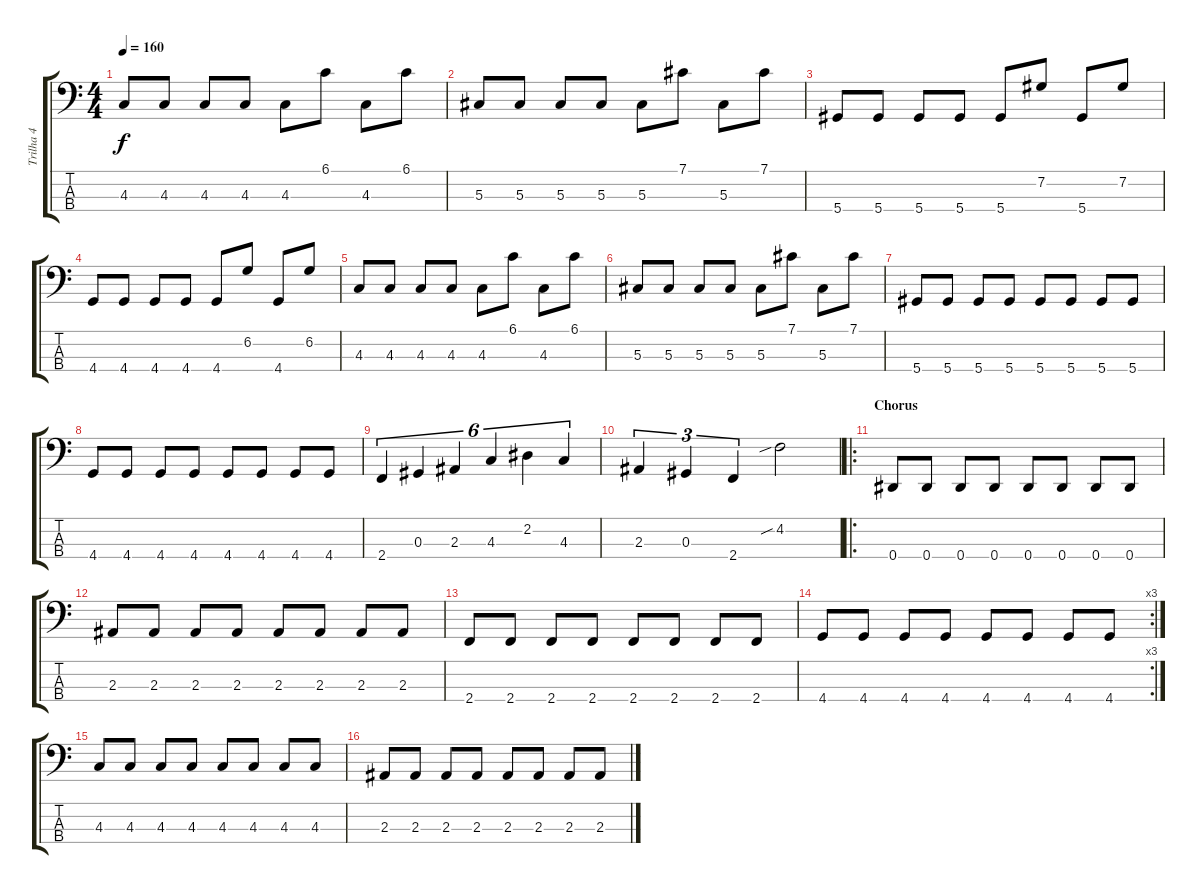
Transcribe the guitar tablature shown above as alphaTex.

\track ("Trilha 4" "Trilha 4") {instrument electricbassfinger}
\staff {score tabs}
\tuning (Gb2 Db2 Ab1 Eb1) {hide}
\ts (4 4)
\tempo 160
\clef f4
\ks c
4.3.8{dy f} 4.3.8 4.3.8 4.3.8 4.3.8 6.1.8 4.3.8 6.1.8 |
5.3.8 5.3.8 5.3.8 5.3.8 5.3.8 7.1.8 5.3.8 7.1.8 |
5.4.8 5.4.8 5.4.8 5.4.8 5.4.8 7.2.8 5.4.8 7.2.8 |
4.4.8 4.4.8 4.4.8 4.4.8 4.4.8 6.2.8 4.4.8 6.2.8 |
4.3.8 4.3.8 4.3.8 4.3.8 4.3.8 6.1.8 4.3.8 6.1.8 |
5.3.8 5.3.8 5.3.8 5.3.8 5.3.8 7.1.8 5.3.8 7.1.8 |
5.4.8 5.4.8 5.4.8 5.4.8 5.4.8 5.4.8 5.4.8 5.4.8 |
4.4.8 4.4.8 4.4.8 4.4.8 4.4.8 4.4.8 4.4.8 4.4.8 |
2.4.4{tu (6 4)} 0.3.4{tu (6 4)} 2.3.4{tu (6 4)} 4.3.4{tu (6 4)} 2.2.4{tu (6 4)} 4.3.4{tu (6 4)} |
2.3.4{tu (3 2)} 0.3.4{tu (3 2)} 2.4.4{tu (3 2)} 4.2{sib}.2 |
\ro
\section ("" "Chorus")
0.4.8 0.4.8 0.4.8 0.4.8 0.4.8 0.4.8 0.4.8 0.4.8 |
2.3.8 2.3.8 2.3.8 2.3.8 2.3.8 2.3.8 2.3.8 2.3.8 |
2.4.8 2.4.8 2.4.8 2.4.8 2.4.8 2.4.8 2.4.8 2.4.8 |
\rc 3
4.4.8 4.4.8 4.4.8 4.4.8 4.4.8 4.4.8 4.4.8 4.4.8 |
4.3.8 4.3.8 4.3.8 4.3.8 4.3.8 4.3.8 4.3.8 4.3.8 |
2.3.8 2.3.8 2.3.8 2.3.8 2.3.8 2.3.8 2.3.8 2.3.8
